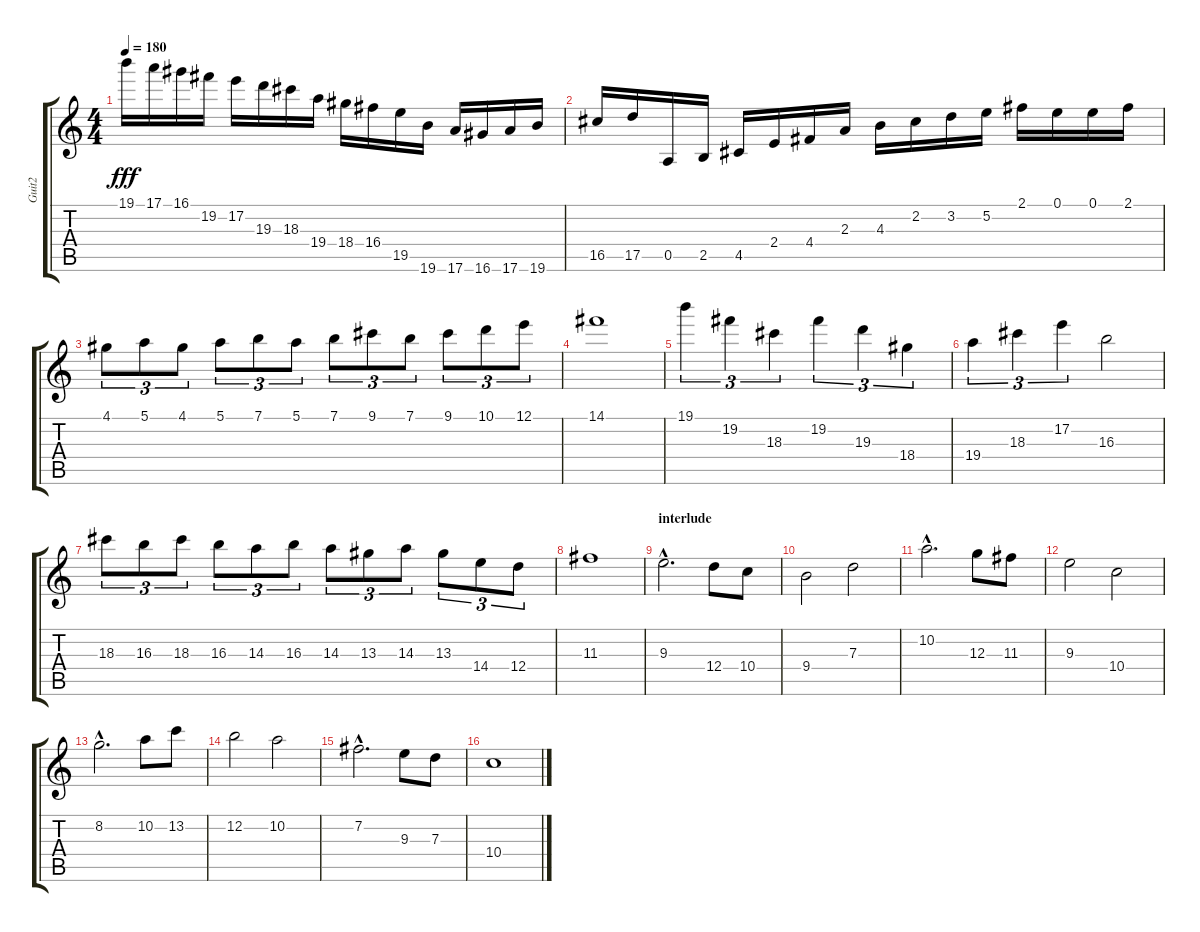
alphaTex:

\track ("Guit2" "Guit2") {instrument overdrivenguitar}
\staff {score tabs}
\tuning (E4 B3 G3 D3 A2 E2) {hide}
\ts (4 4)
\tempo 180
\clef g2
\ks c
19.1.16{dy fff} 17.1.16 16.1.16 19.2.16 17.2.16 19.3.16 18.3.16 19.4.16 18.4.16 16.4.16 19.5.16 19.6.16 17.6.16 16.6.16 17.6.16 19.6.16 |
16.5.16 17.5.16 0.5.16 2.5.16 4.5.16 2.4.16 4.4.16 2.3.16 4.3.16 2.2.16 3.2.16 5.2.16 2.1.16 0.1.16 0.1.16 2.1.16 |
4.1.8{tu (3 2)} 5.1.8{tu (3 2)} 4.1.8{tu (3 2)} 5.1.8{tu (3 2)} 7.1.8{tu (3 2)} 5.1.8{tu (3 2)} 7.1.8{tu (3 2)} 9.1.8{tu (3 2)} 7.1.8{tu (3 2)} 9.1.8{tu (3 2)} 10.1.8{tu (3 2)} 12.1.8{tu (3 2)} |
14.1.1 |
19.1.4{tu (3 2)} 19.2.4{tu (3 2)} 18.3.4{tu (3 2)} 19.2.4{tu (3 2)} 19.3.4{tu (3 2)} 18.4.4{tu (3 2)} |
19.4.4{tu (3 2)} 18.3.4{tu (3 2)} 17.2.4{tu (3 2)} 16.3.2 |
18.3.8{tu (3 2)} 16.3.8{tu (3 2)} 18.3.8{tu (3 2)} 16.3.8{tu (3 2)} 14.3.8{tu (3 2)} 16.3.8{tu (3 2)} 14.3.8{tu (3 2)} 13.3.8{tu (3 2)} 14.3.8{tu (3 2)} 13.3.8{tu (3 2)} 14.4.8{tu (3 2)} 12.4.8{tu (3 2)} |
11.3.1 |
\section ("" "interlude")
9.3{hac}.2{d volume 16} 12.4.8 10.4.8 |
9.4.2 7.3.2 |
10.2{hac}.2{d} 12.3.8 11.3.8 |
9.3.2 10.4.2 |
8.2{hac}.2{d} 10.2.8 13.2.8 |
12.2.2 10.2.2 |
7.2{hac}.2{d} 9.3.8 7.3.8 |
10.4.1
